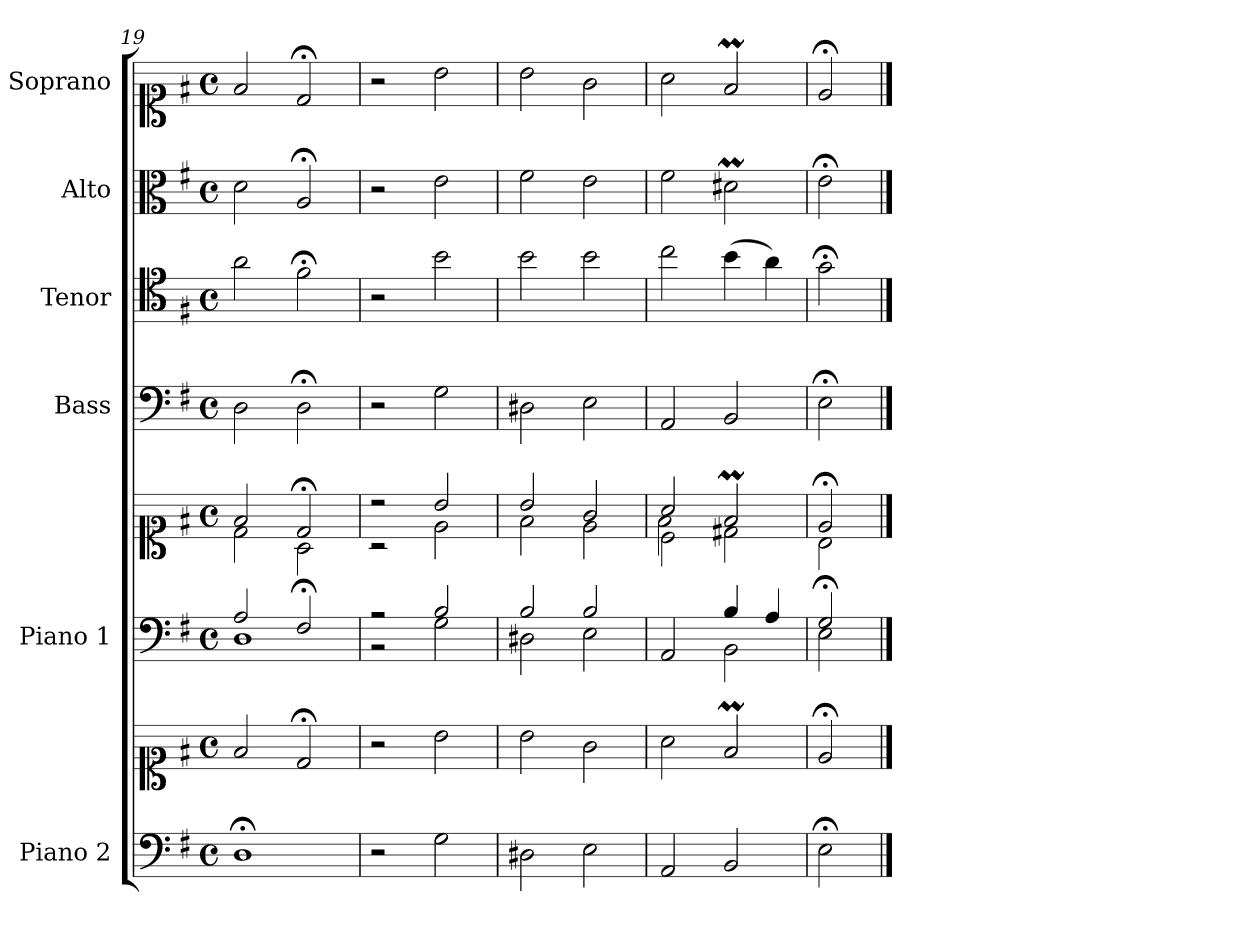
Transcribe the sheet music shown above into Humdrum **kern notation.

**kern	**kern	**kern	**kern	**kern	**kern	**kern	**kern
*part6	*part6	*part5	*part5	*part4	*part3	*part2	*part1
*staff8	*staff7	*staff6	*staff5	*staff4	*staff3	*staff2	*staff1
*I"Piano 2	*	*I"Piano 1	*	*I"Bass	*I"Tenor	*I"Alto	*I"Soprano
*I'Pno 2	*	*I'Pno 1	*	*I'B.	*I'T.	*I'A.	*I'S.
*clefF4	*clefC1	*clefF4	*clefC1	*clefF4	*clefC4	*clefC3	*clefC1
*	*	*	*	*	*ITrd7c12	*	*
*k[f#]	*k[f#]	*k[f#]	*k[f#]	*k[f#]	*k[f#]	*k[f#]	*k[f#]
*G:	*G:	*G:	*G:	*G:	*G:	*G:	*G:
*M4/4	*M4/4	*M4/4	*M4/4	*M4/4	*M4/4	*M4/4	*M4/4
*met(c)	*met(c)	*met(c)	*met(c)	*met(c)	*met(c)	*met(c)	*met(c)
=19	=19	=19	=19	=19	=19	=19	=19
*	*	*^	*^	*	*	*	*
1D;\	2f#/	2A/	1D\	2f#/	2d\	2D\	2A\	2d\	2f#/
.	2d;</	2F#;/	.	2d;</	2A\	2D;<\	2F#;<\	2A;</	2d;</
=20	=20	=20	=20	=20	=20	=20	=20	=20	=20
2r	2r	2r	2r	2r	2r	2r	2r	2r	2r
2G\	2b\	2B/	2G\	2b/	2e\	2G\	2B\	2e\	2b\
=21	=21	=21	=21	=21	=21	=21	=21	=21	=21
2D#X\	2b\	2B/	2D#X\	2b/	2f#\	2D#X\	2B\	2f#\	2b\
2E\	2g\	2B/	2E\	2g/	2e\	2E\	2B\	2e\	2g\
=22	=22	=22	=22	=22	=22	=22	=22	=22	=22
*	*	*	*	*	*^	*	*	*	*
2AA/	2a\	2ryy	2AA/	2a/	2c\	2f#\	2AA/	2c\	2f#\	2a\
2BB/	2f#m/	4B/	2BB\	2f#m/	2ryy	2d#X\	2BB/	(4B\	2d#Xm\	2f#m/
.	.	4A/	.	.	.	.	.	4A\)	.	.
*	*	*	*	*	*v	*v	*	*	*	*
=23	=23	=23	=23	=23	=23	=23	=23	=23	=23
2E;\	2e;</	2G;/	2E\	2e;</	2B\	2E;<\	2G;<\	2e;<\	2e;</
*	*	*v	*v	*	*	*	*	*	*
*	*	*	*v	*v	*	*	*	*
==	==	==	==	==	==	==	==
*-	*-	*-	*-	*-	*-	*-	*-
